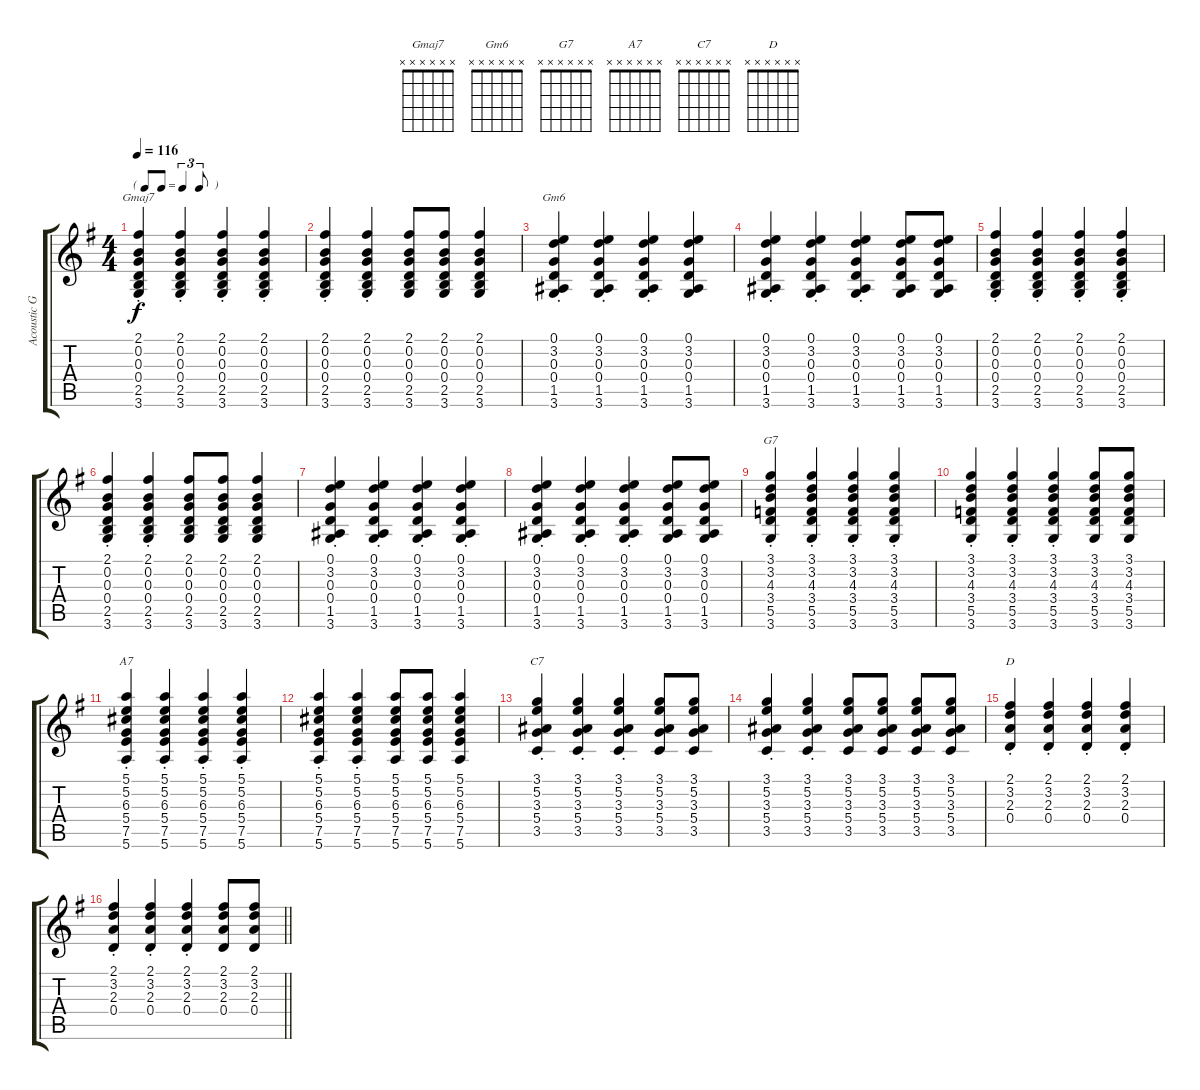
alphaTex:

\track ("Acoustic Guitar (David Gilmour)" "Acoustic G") {instrument acousticguitarsteel}
\staff {score tabs}
\tuning (E4 B3 G3 D3 A2 E2) {hide}
\chord ("Gmaj7" x x x x x x)
\chord ("Gm6" x x x x x x)
\chord ("G7" x x x x x x)
\chord ("A7" x x x x x x)
\chord ("C7" x x x x x x)
\chord ("D" x x x x x x)
\ts (4 4)
\tf triplet8th
\tempo 116
\clef g2
\ks g
(2.1{st} 0.2{st} 0.3{st} 0.4{st} 2.5{st} 3.6{st}).4{ch "Gmaj7" dy f} (2.1{st} 0.2{st} 0.3{st} 0.4{st} 2.5{st} 3.6{st}).4 (2.1{st} 0.2{st} 0.3{st} 0.4{st} 2.5{st} 3.6{st}).4 (2.1{st} 0.2{st} 0.3{st} 0.4{st} 2.5{st} 3.6{st}).4 |
(2.1{st} 0.2{st} 0.3{st} 0.4{st} 2.5{st} 3.6{st}).4 (2.1{st} 0.2{st} 0.3{st} 0.4{st} 2.5{st} 3.6{st}).4 (2.1 0.2 0.3 0.4 2.5 3.6).8 (2.1 0.2 0.3 0.4 2.5 3.6).8 (2.1 0.2 0.3 0.4 2.5 3.6).4 |
(0.1{st} 3.2{st} 0.3{st} 0.4{st} 1.5{st} 3.6{st}).4{ch "Gm6"} (0.1{st} 3.2{st} 0.3{st} 0.4{st} 1.5{st} 3.6{st}).4 (0.1{st} 3.2{st} 0.3{st} 0.4{st} 1.5{st} 3.6{st}).4 (0.1 3.2 0.3 0.4 1.5 3.6).4 |
(0.1{st} 3.2{st} 0.3{st} 0.4{st} 1.5{st} 3.6{st}).4 (0.1{st} 3.2{st} 0.3{st} 0.4{st} 1.5{st} 3.6{st}).4 (0.1{st} 3.2{st} 0.3{st} 0.4{st} 1.5{st} 3.6{st}).4 (0.1 3.2 0.3 0.4 1.5 3.6).8 (0.1 3.2 0.3 0.4 1.5 3.6).8 |
(2.1{st} 0.2{st} 0.3{st} 0.4{st} 2.5{st} 3.6{st}).4 (2.1{st} 0.2{st} 0.3{st} 0.4{st} 2.5{st} 3.6{st}).4 (2.1{st} 0.2{st} 0.3{st} 0.4{st} 2.5{st} 3.6{st}).4 (2.1{st} 0.2{st} 0.3{st} 0.4{st} 2.5{st} 3.6{st}).4 |
(2.1{st} 0.2{st} 0.3{st} 0.4{st} 2.5{st} 3.6{st}).4 (2.1{st} 0.2{st} 0.3{st} 0.4{st} 2.5{st} 3.6{st}).4 (2.1 0.2 0.3 0.4 2.5 3.6).8 (2.1 0.2 0.3 0.4 2.5 3.6).8 (2.1 0.2 0.3 0.4 2.5 3.6).4 |
(0.1{st} 3.2{st} 0.3{st} 0.4{st} 1.5{st} 3.6{st}).4 (0.1{st} 3.2{st} 0.3{st} 0.4{st} 1.5{st} 3.6{st}).4 (0.1{st} 3.2{st} 0.3{st} 0.4{st} 1.5{st} 3.6{st}).4 (0.1{st} 3.2{st} 0.3{st} 0.4{st} 1.5{st} 3.6{st}).4 |
(0.1{st} 3.2{st} 0.3{st} 0.4{st} 1.5{st} 3.6{st}).4 (0.1{st} 3.2{st} 0.3{st} 0.4{st} 1.5{st} 3.6{st}).4 (0.1{st} 3.2{st} 0.3{st} 0.4{st} 1.5{st} 3.6{st}).4 (0.1 3.2 0.3 0.4 1.5 3.6).8 (0.1 3.2 0.3 0.4 1.5 3.6).8 |
(3.1{st} 3.2{st} 4.3{st} 3.4{st} 5.5{st} 3.6{st}).4{ch "G7"} (3.1{st} 3.2{st} 4.3{st} 3.4{st} 5.5{st} 3.6{st}).4 (3.1{st} 3.2{st} 4.3{st} 3.4{st} 5.5{st} 3.6{st}).4 (3.1{st} 3.2{st} 4.3{st} 3.4{st} 5.5{st} 3.6{st}).4 |
(3.1{st} 3.2{st} 4.3{st} 3.4{st} 5.5{st} 3.6{st}).4 (3.1{st} 3.2{st} 4.3{st} 3.4{st} 5.5{st} 3.6{st}).4 (3.1{st} 3.2{st} 4.3{st} 3.4{st} 5.5{st} 3.6{st}).4 (3.1 3.2 4.3 3.4 5.5 3.6).8 (3.1 3.2 4.3 3.4 5.5 3.6).8 |
(5.1{st} 5.2{st} 6.3{st} 5.4{st} 7.5{st} 5.6{st}).4{ch "A7"} (5.1{st} 5.2{st} 6.3{st} 5.4{st} 7.5{st} 5.6{st}).4 (5.1{st} 5.2{st} 6.3{st} 5.4{st} 7.5{st} 5.6{st}).4 (5.1{st} 5.2{st} 6.3{st} 5.4{st} 7.5{st} 5.6{st}).4 |
(5.1{st} 5.2{st} 6.3{st} 5.4{st} 7.5{st} 5.6{st}).4 (5.1{st} 5.2{st} 6.3{st} 5.4{st} 7.5{st} 5.6{st}).4 (5.1 5.2 6.3 5.4 7.5 5.6).8 (5.1 5.2 6.3 5.4 7.5 5.6).8 (5.1 5.2 6.3 5.4 7.5 5.6).4 |
(3.1{st} 5.2{st} 3.3{st} 5.4{st} 3.5{st}).4{ch "C7"} (3.1{st} 5.2{st} 3.3{st} 5.4{st} 3.5{st}).4 (3.1{st} 5.2{st} 3.3{st} 5.4{st} 3.5{st}).4 (3.1 5.2 3.3 5.4 3.5).8 (3.1 5.2 3.3 5.4 3.5).8 |
(3.1{st} 5.2{st} 3.3{st} 5.4{st} 3.5{st}).4 (3.1{st} 5.2{st} 3.3{st} 5.4{st} 3.5{st}).4 (3.1 5.2 3.3 5.4 3.5).8 (3.1 5.2 3.3 5.4 3.5).8 (3.1 5.2 3.3 5.4 3.5).8 (3.1 5.2 3.3 5.4 3.5).8 |
(2.1{st} 3.2{st} 2.3{st} 0.4{st}).4{ch "D"} (2.1{st} 3.2{st} 2.3{st} 0.4{st}).4 (2.1{st} 3.2{st} 2.3{st} 0.4{st}).4 (2.1{st} 3.2{st} 2.3{st} 0.4{st}).4 |
\barLineRight lightlight
(2.1{st} 3.2{st} 2.3{st} 0.4{st}).4 (2.1{st} 3.2{st} 2.3{st} 0.4{st}).4 (2.1{st} 3.2{st} 2.3{st} 0.4{st}).4 (2.1 3.2 2.3 0.4).8 (2.1 3.2 2.3 0.4).8
